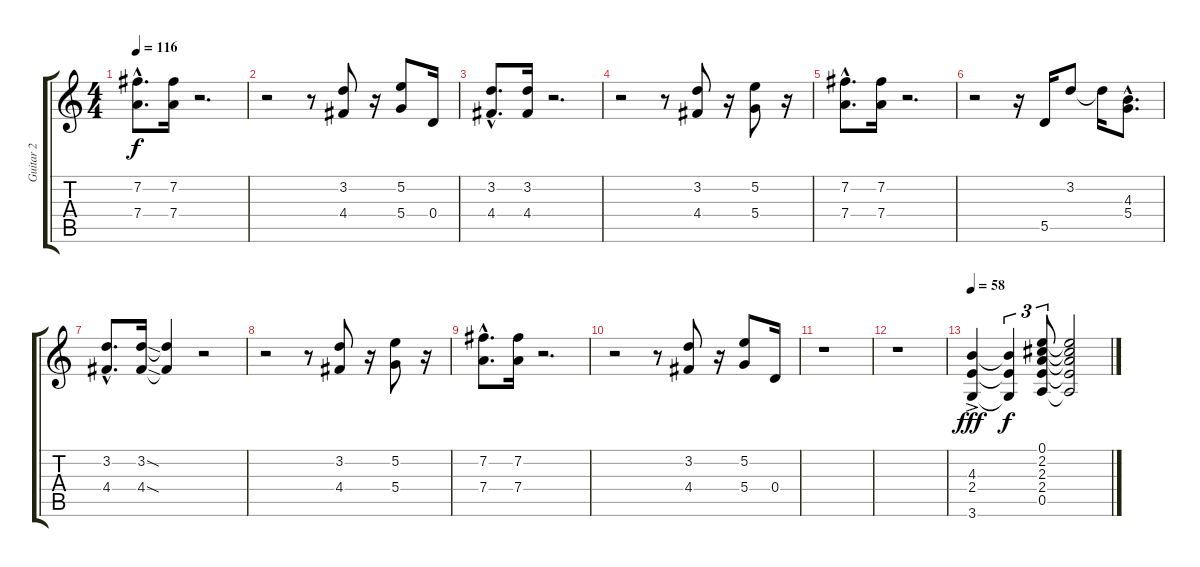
\track ("Guitar 2" "Guitar 2") {instrument acousticguitarnylon}
\staff {score tabs}
\tuning (E4 B3 G3 D3 A2 E2) {hide}
\ts (4 4)
\tempo 116
\clef g2
\ks c
(7.2{hac} 7.4{hac}).8{d dy f} (7.2 7.4).16 r.2{d} |
r.2 r.8 (3.2 4.4).8 r.16 (5.2 5.4).8 0.4.16 |
(3.2{hac} 4.4{hac}).8{d} (3.2 4.4).16 r.2{d} |
r.2 r.8 (3.2 4.4).8 r.16 (5.2 5.4).8 r.16 |
(7.2{hac} 7.4{hac}).8{d} (7.2 7.4).16 r.2{d} |
r.2 r.16 5.5.16 3.2.8 3.2{t}.16 (4.3{hac} 5.4{hac}).8{d} |
(3.2{hac} 4.4{hac}).8{d} (3.2{sod} 4.4{sod}).16 (3.2{t} 4.4{t}).4 r.2 |
r.2 r.8 (3.2 4.4).8 r.16 (5.2 5.4).8 r.16 |
(7.2{hac} 7.4{hac}).8{d} (7.2 7.4).16 r.2{d} |
r.2 r.8 (3.2 4.4).8 r.16 (5.2 5.4).8 0.4.16 |
r.1 |
r.1 |
\tempo 58
(4.3{ac} 2.4{ac} 3.6{ac}).4{dy fff volume 11} (4.3{t} 2.4{t} 3.6{t}).4{tu (3 2) dy f} (0.1 2.2 2.3 2.4 0.5).8{tu (3 2)} (0.1{t} 2.2{t} 2.3{t} 2.4{t} 0.5{t}).2
